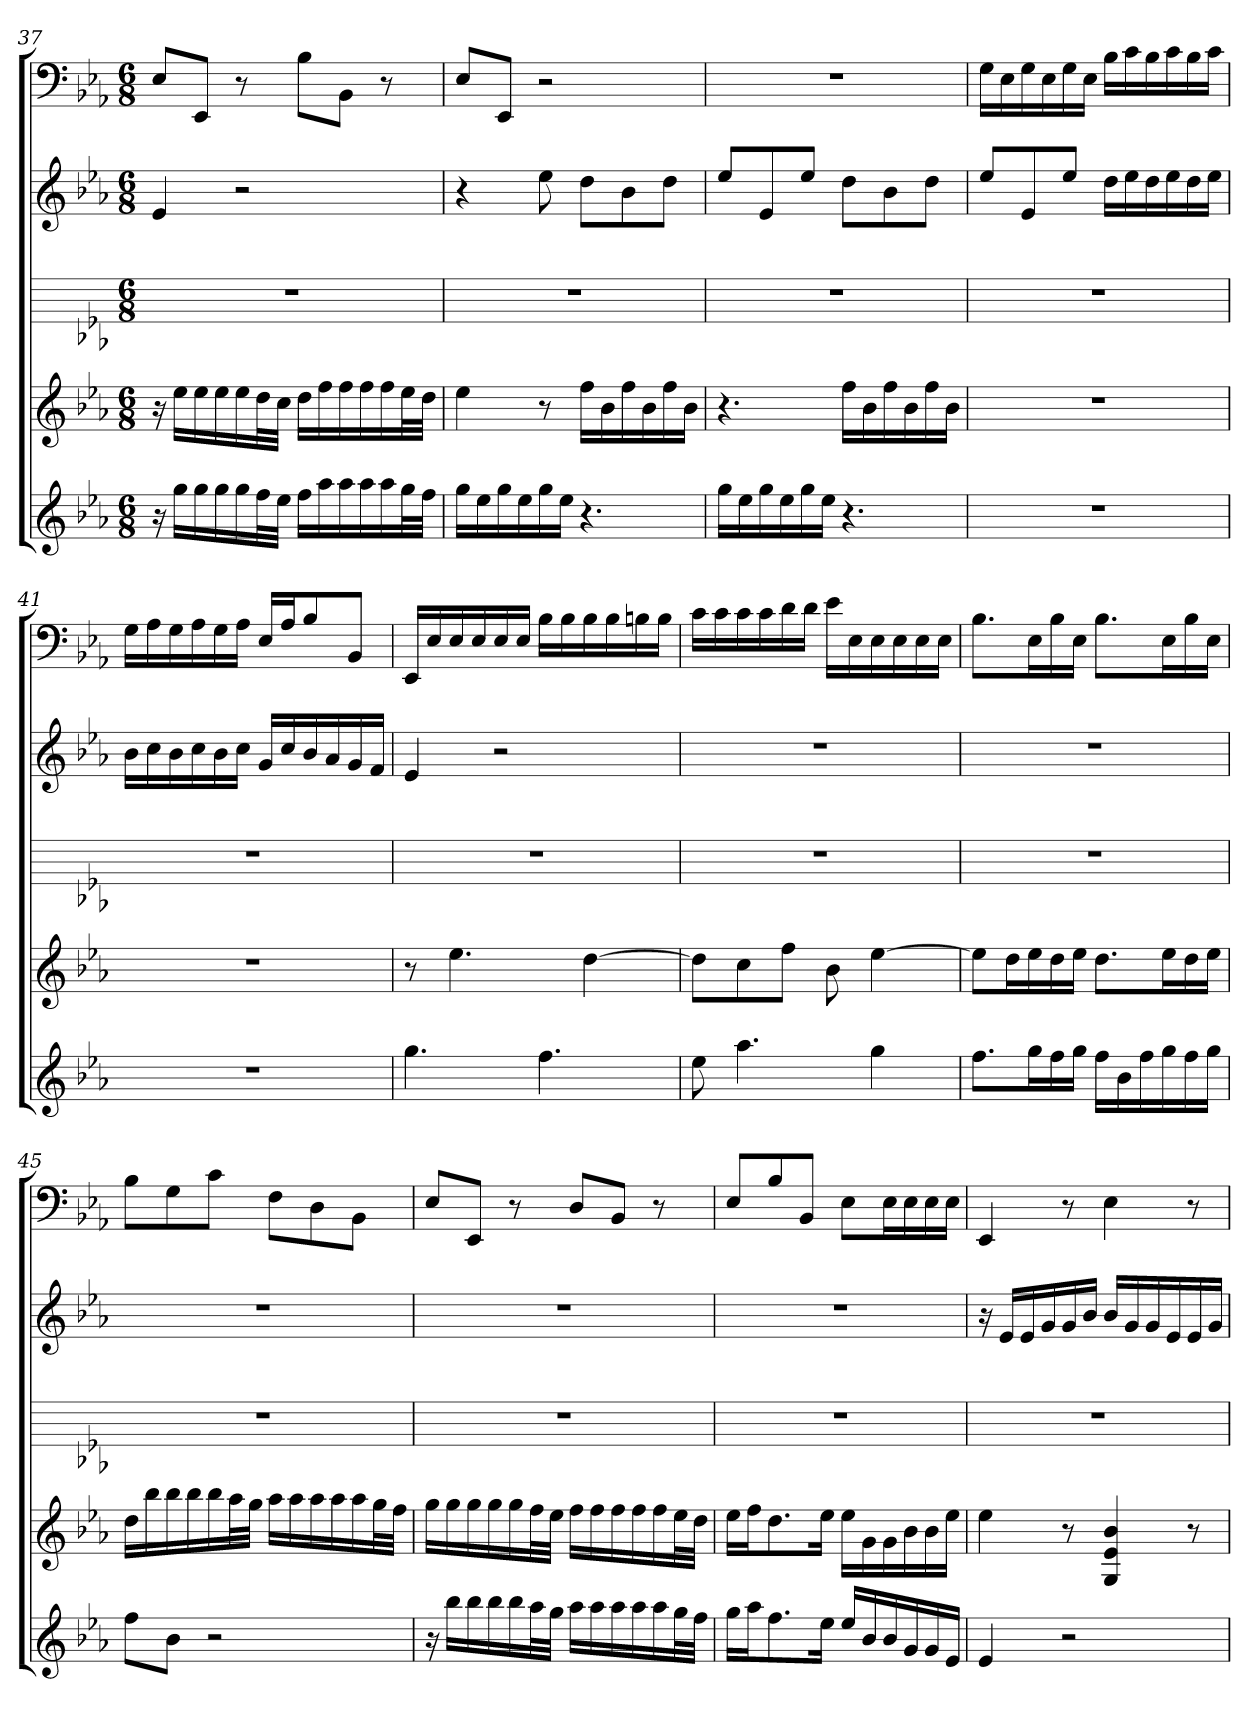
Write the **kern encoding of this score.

**kern	**kern	**kern	**kern	**kern
*part5	*part4	*part3	*part2	*part1
*staff5	*staff4	*staff3	*staff2	*staff1
*	*	*	*	*clefF4
*k[b-e-a-]	*k[b-e-a-]	*k[b-e-a-]	*k[b-e-a-]	*k[b-e-a-]
*E-:	*E-:	*E-:	*E-:	*E-:
*M6/8	*M6/8	*M6/8	*M6/8	*M6/8
=37	=37	=37	=37	=37
16r	16r	2.r	4e-	8E-/L
16ggLL	16ee-LL	.	.	.
16gg	16ee-	.	.	8EE-/J
16gg	16ee-	.	.	.
16gg	16ee-	.	2r	8r
32ffL	32ddL	.	.	.
32ee-JJJ	32ccJJJ	.	.	.
16ffLL	16ddLL	.	.	8B-\L
16aa-	16ff	.	.	.
16aa-	16ff	.	.	8BB-\J
16aa-	16ff	.	.	.
16aa-	16ff	.	.	8r
32ggL	32ee-L	.	.	.
32ffJJJ	32ddJJJ	.	.	.
=38	=38	=38	=38	=38
16ggLL	4ee-	2.r	4r	8E-/L
16ee-	.	.	.	.
16gg	.	.	.	8EE-/J
16ee-	.	.	.	.
16gg	8r	.	8ee-	2r
16ee-JJ	.	.	.	.
4.r	16ffLL	.	8ddL	.
.	16b-	.	.	.
.	16ff	.	8b-	.
.	16b-	.	.	.
.	16ff	.	8ddJ	.
.	16b-JJ	.	.	.
=39	=39	=39	=39	=39
16ggLL	4.r	2.r	8ee-L	2.r
16ee-	.	.	.	.
16gg	.	.	8e-	.
16ee-	.	.	.	.
16gg	.	.	8ee-J	.
16ee-JJ	.	.	.	.
4.r	16ffLL	.	8ddL	.
.	16b-	.	.	.
.	16ff	.	8b-	.
.	16b-	.	.	.
.	16ff	.	8ddJ	.
.	16b-JJ	.	.	.
=40	=40	=40	=40	=40
2.r	2.r	2.r	8ee-L	16G\LL
.	.	.	.	16E-\
.	.	.	8e-	16G\
.	.	.	.	16E-\
.	.	.	8ee-J	16G\
.	.	.	.	16E-\JJ
.	.	.	16ddLL	16B-\LL
.	.	.	16ee-	16c\
.	.	.	16dd	16B-\
.	.	.	16ee-	16c\
.	.	.	16dd	16B-\
.	.	.	16ee-JJ	16c\JJ
=41	=41	=41	=41	=41
2.r	2.r	2.r	16b-LL	16G\LL
.	.	.	16cc	16A-\
.	.	.	16b-	16G\
.	.	.	16cc	16A-\
.	.	.	16b-	16G\
.	.	.	16ccJJ	16A-\JJ
.	.	.	16gLL	16E-/LL
.	.	.	16cc	16A-/J
.	.	.	16b-	8B-/
.	.	.	16a-	.
.	.	.	16g	8BB-/J
.	.	.	16fJJ	.
=42	=42	=42	=42	=42
4.gg	8r	2.r	4e-	16EE-/LL
.	.	.	.	16E-/
.	4.ee-	.	.	16E-/
.	.	.	.	16E-/
.	.	.	2r	16E-/
.	.	.	.	16E-/JJ
4.ff	.	.	.	16B-\LL
.	.	.	.	16B-\
.	[4dd	.	.	16B-\
.	.	.	.	16B-\
.	.	.	.	16Bn\
.	.	.	.	16B\JJ
=43	=43	=43	=43	=43
8ee-	8ddL]	2.r	2.r	16c\LL
.	.	.	.	16c\
4.aa-	8cc	.	.	16c\
.	.	.	.	16c\
.	8ffJ	.	.	16d\
.	.	.	.	16d\JJ
.	8b-	.	.	16e-\LL
.	.	.	.	16E-\
4gg	[4ee-	.	.	16E-\
.	.	.	.	16E-\
.	.	.	.	16E-\
.	.	.	.	16E-\JJ
=44	=44	=44	=44	=44
8.ffL	8ee-L]	2.r	2.r	8.B-\L
.	16ddL	.	.	.
16ggL	16ee-	.	.	16E-\L
16ff	16dd	.	.	16B-\
16ggJJ	16ee-JJ	.	.	16E-\JJ
16ffLL	8.ddL	.	.	8.B-\L
16b-	.	.	.	.
16ff	.	.	.	.
16gg	16ee-L	.	.	16E-\L
16ff	16dd	.	.	16B-\
16ggJJ	16ee-JJ	.	.	16E-\JJ
=45	=45	=45	=45	=45
8ffL	16ddLL	2.r	2.r	8B-\L
.	16bb-	.	.	.
8b-J	16bb-	.	.	8G\
.	16bb-	.	.	.
2r	16bb-	.	.	8c\J
.	32aa-L	.	.	.
.	32ggJJJ	.	.	.
.	16aa-LL	.	.	8F\L
.	16aa-	.	.	.
.	16aa-	.	.	8D\
.	16aa-	.	.	.
.	16aa-	.	.	8BB-\J
.	32ggL	.	.	.
.	32ffJJJ	.	.	.
=46	=46	=46	=46	=46
16r	16ggLL	2.r	2.r	8E-/L
16bb-LL	16gg	.	.	.
16bb-	16gg	.	.	8EE-/J
16bb-	16gg	.	.	.
16bb-	16gg	.	.	8r
32aa-L	32ffL	.	.	.
32ggJJJ	32ee-JJJ	.	.	.
16aa-LL	16ffLL	.	.	8D/L
16aa-	16ff	.	.	.
16aa-	16ff	.	.	8BB-/J
16aa-	16ff	.	.	.
16aa-	16ff	.	.	8r
32ggL	32ee-L	.	.	.
32ffJJJ	32ddJJJ	.	.	.
=47	=47	=47	=47	=47
16ggLL	16ee-LL	2.r	2.r	8E-/L
16aa-J	16ffJ	.	.	.
8.ff	8.dd	.	.	8B-/
.	.	.	.	8BB-/J
16ee-Jk	16ee-Jk	.	.	.
16ee-LL	16ee-LL	.	.	8E-\L
16b-	16g	.	.	.
16b-	16g	.	.	16E-\L
16g	16b-	.	.	16E-\
16g	16b-	.	.	16E-\
16e-JJ	16ee-JJ	.	.	16E-\JJ
=48	=48	=48	=48	=48
4e-	4ee-	2.r	16r	4EE-
.	.	.	16e-LL	.
.	.	.	16e-	.
.	.	.	16g	.
2r	8r	.	16g	8r
.	.	.	16b-JJ	.
.	4G 4e- 4b-	.	16b-LL	4E-
.	.	.	16g	.
.	.	.	16g	.
.	.	.	16e-	.
.	8r	.	16e-	8r
.	.	.	16gJJ	.
=	=	=	=	=
*-	*-	*-	*-	*-
